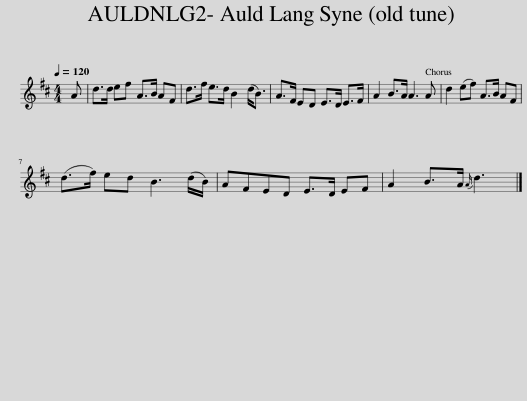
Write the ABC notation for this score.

X:1
L:1/8
Q:1/4=120
M:4/4
I:linebreak $
K:D
V:1 treble
V:1
 A | d>d ef A>B AF | d>f e>d B2 (d<B) | A>F ED E>D E>F | A2 B>A A3 A | %5
 d2 (ef) A>B AF |$ (d>f) ed B3 (d/B/) | AFED E>D EF | A2 B>A{A} d3 |] %9
